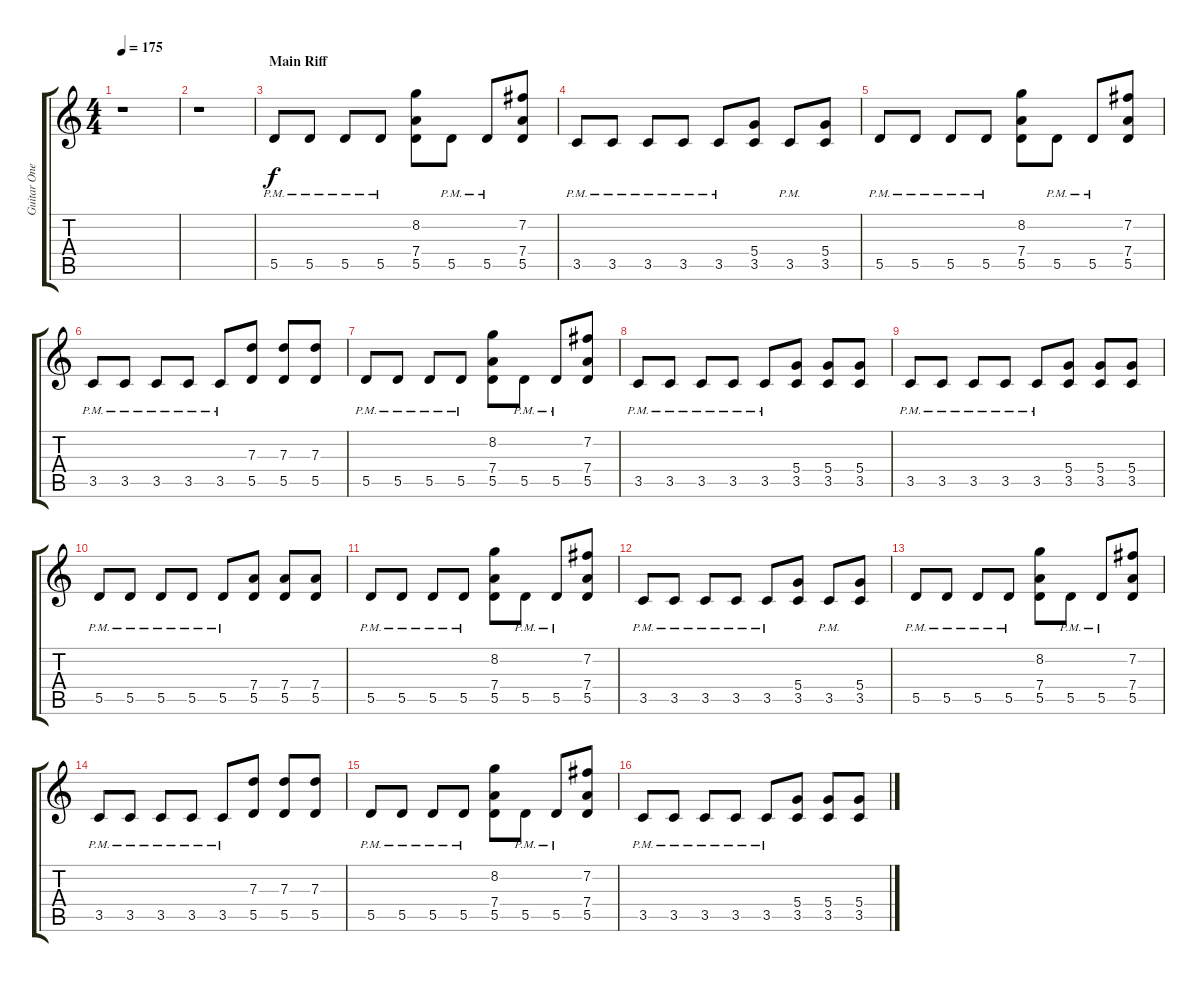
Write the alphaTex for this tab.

\track ("Guitar One" "Guitar One") {instrument overdrivenguitar}
\staff {score tabs}
\tuning (E4 B3 G3 D3 A2 E2) {hide}
\ts (4 4)
\tempo 175
\clef g2
\ks c
r.1{dy f} |
r.1 |
\section ("" "Main Riff")
5.5{pm}.8 5.5{pm}.8 5.5{pm}.8 5.5{pm}.8 (8.2 7.4 5.5).8 5.5{pm}.8 5.5{pm}.8 (7.2 7.4 5.5).8 |
3.5{pm}.8 3.5{pm}.8 3.5{pm}.8 3.5{pm}.8 3.5{pm}.8 (5.4 3.5).8 3.5{pm}.8 (5.4 3.5).8 |
5.5{pm}.8 5.5{pm}.8 5.5{pm}.8 5.5{pm}.8 (8.2 7.4 5.5).8 5.5{pm}.8 5.5{pm}.8 (7.2 7.4 5.5).8 |
3.5{pm}.8 3.5{pm}.8 3.5{pm}.8 3.5{pm}.8 3.5{pm}.8 (7.3 5.5).8 (7.3 5.5).8 (7.3 5.5).8 |
5.5{pm}.8 5.5{pm}.8 5.5{pm}.8 5.5{pm}.8 (8.2 7.4 5.5).8 5.5{pm}.8 5.5{pm}.8 (7.2 7.4 5.5).8 |
3.5{pm}.8 3.5{pm}.8 3.5{pm}.8 3.5{pm}.8 3.5{pm}.8 (5.4 3.5).8 (5.4 3.5).8 (5.4 3.5).8 |
3.5{pm}.8 3.5{pm}.8 3.5{pm}.8 3.5{pm}.8 3.5{pm}.8 (5.4 3.5).8 (5.4 3.5).8 (5.4 3.5).8 |
5.5{pm}.8 5.5{pm}.8 5.5{pm}.8 5.5{pm}.8 5.5{pm}.8 (7.4 5.5).8 (7.4 5.5).8 (7.4 5.5).8 |
5.5{pm}.8 5.5{pm}.8 5.5{pm}.8 5.5{pm}.8 (8.2 7.4 5.5).8 5.5{pm}.8 5.5{pm}.8 (7.2 7.4 5.5).8 |
3.5{pm}.8 3.5{pm}.8 3.5{pm}.8 3.5{pm}.8 3.5{pm}.8 (5.4 3.5).8 3.5{pm}.8 (5.4 3.5).8 |
5.5{pm}.8 5.5{pm}.8 5.5{pm}.8 5.5{pm}.8 (8.2 7.4 5.5).8 5.5{pm}.8 5.5{pm}.8 (7.2 7.4 5.5).8 |
3.5{pm}.8 3.5{pm}.8 3.5{pm}.8 3.5{pm}.8 3.5{pm}.8 (7.3 5.5).8 (7.3 5.5).8 (7.3 5.5).8 |
5.5{pm}.8 5.5{pm}.8 5.5{pm}.8 5.5{pm}.8 (8.2 7.4 5.5).8 5.5{pm}.8 5.5{pm}.8 (7.2 7.4 5.5).8 |
3.5{pm}.8 3.5{pm}.8 3.5{pm}.8 3.5{pm}.8 3.5{pm}.8 (5.4 3.5).8 (5.4 3.5).8 (5.4 3.5).8
